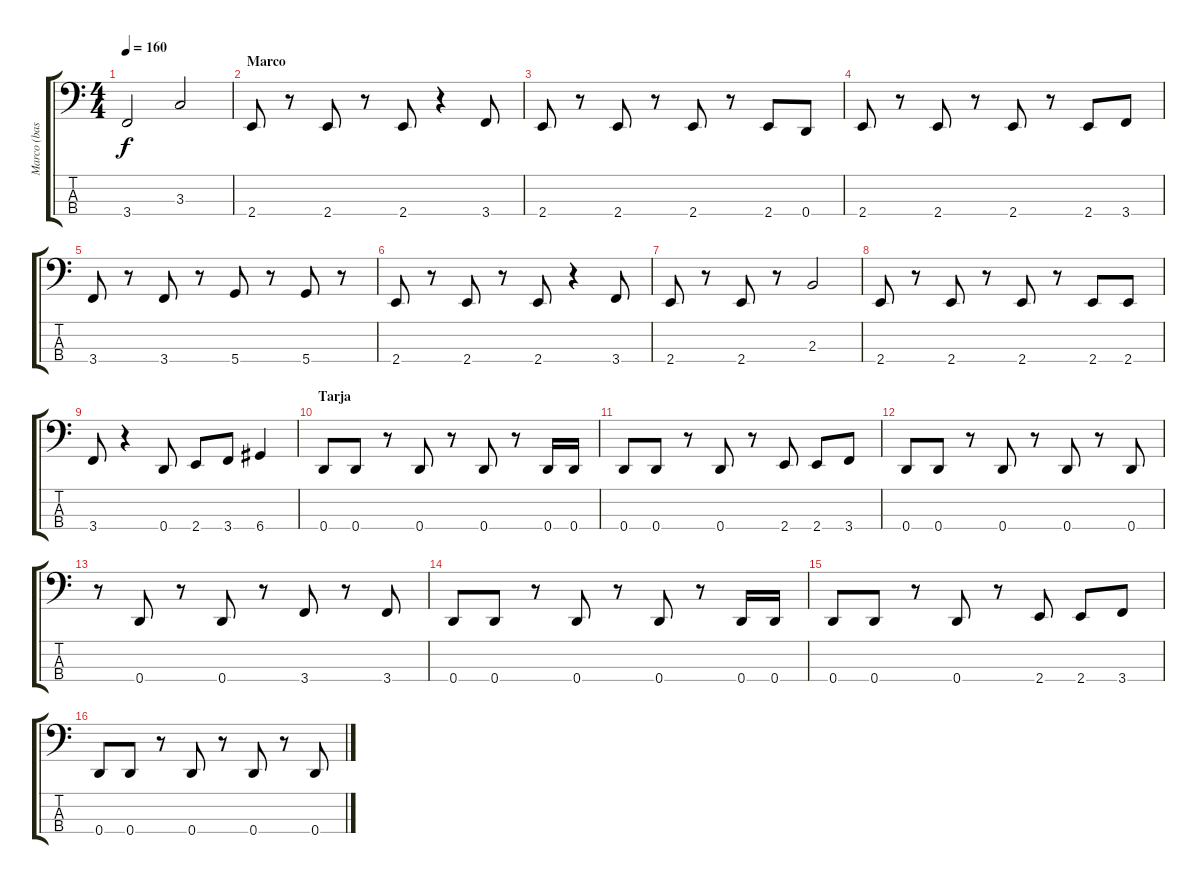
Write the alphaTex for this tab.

\track ("Marco (bass)" "Marco (bas") {instrument electricbassfinger}
\staff {score tabs}
\tuning (G2 D2 A1 D1) {hide}
\ts (4 4)
\tempo 160
\clef f4
\ks c
3.4.2{dy f} 3.3.2 |
\section ("" "Marco")
2.4.8 r.8 2.4.8 r.8 2.4.8 r.4 3.4.8 |
2.4.8 r.8 2.4.8 r.8 2.4.8 r.8 2.4.8 0.4.8 |
2.4.8 r.8 2.4.8 r.8 2.4.8 r.8 2.4.8 3.4.8 |
3.4.8 r.8 3.4.8 r.8 5.4.8 r.8 5.4.8 r.8 |
2.4.8 r.8 2.4.8 r.8 2.4.8 r.4 3.4.8 |
2.4.8 r.8 2.4.8 r.8 2.3.2 |
2.4.8 r.8 2.4.8 r.8 2.4.8 r.8 2.4.8 2.4.8 |
3.4.8 r.4 0.4.8 2.4.8 3.4.8 6.4.4 |
\section ("" "Tarja")
0.4.8 0.4.8 r.8 0.4.8 r.8 0.4.8 r.8 0.4.16 0.4.16 |
0.4.8 0.4.8 r.8 0.4.8 r.8 2.4.8 2.4.8 3.4.8 |
0.4.8 0.4.8 r.8 0.4.8 r.8 0.4.8 r.8 0.4.8 |
r.8 0.4.8 r.8 0.4.8 r.8 3.4.8 r.8 3.4.8 |
0.4.8 0.4.8 r.8 0.4.8 r.8 0.4.8 r.8 0.4.16 0.4.16 |
0.4.8 0.4.8 r.8 0.4.8 r.8 2.4.8 2.4.8 3.4.8 |
0.4.8 0.4.8 r.8 0.4.8 r.8 0.4.8 r.8 0.4.8
